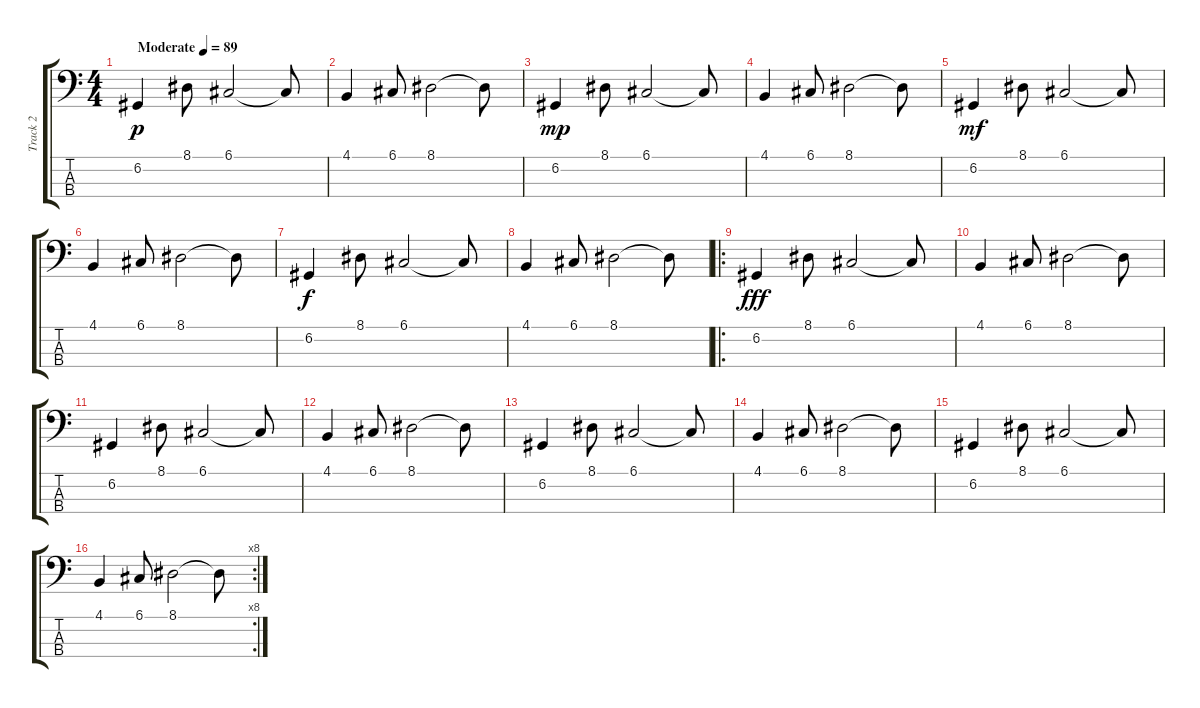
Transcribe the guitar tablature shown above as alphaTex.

\track ("Track 2" "Track 2") {instrument acousticgrandpiano}
\staff {score tabs}
\tuning (G2 D2 A1 E1) {hide}
\ts (4 4)
\tempo (89 "Moderate")
\clef f4
\ks c
6.2.4{dy p instrument acousticgrandpiano} 8.1.8 6.1.2 6.1{t}.8 |
4.1.4 6.1.8 8.1.2 8.1{t}.8 |
6.2.4{dy mp} 8.1.8 6.1.2 6.1{t}.8 |
4.1.4 6.1.8 8.1.2 8.1{t}.8 |
6.2.4{dy mf} 8.1.8 6.1.2 6.1{t}.8 |
4.1.4 6.1.8 8.1.2 8.1{t}.8 |
6.2.4{dy f} 8.1.8 6.1.2 6.1{t}.8 |
4.1.4 6.1.8 8.1.2 8.1{t}.8 |
\ro
6.2.4{dy fff} 8.1.8 6.1.2 6.1{t}.8 |
4.1.4 6.1.8 8.1.2 8.1{t}.8 |
6.2.4 8.1.8 6.1.2 6.1{t}.8 |
4.1.4 6.1.8 8.1.2 8.1{t}.8 |
6.2.4 8.1.8 6.1.2 6.1{t}.8 |
4.1.4 6.1.8 8.1.2 8.1{t}.8 |
6.2.4 8.1.8 6.1.2 6.1{t}.8 |
\rc 8
4.1.4 6.1.8 8.1.2 8.1{t}.8
